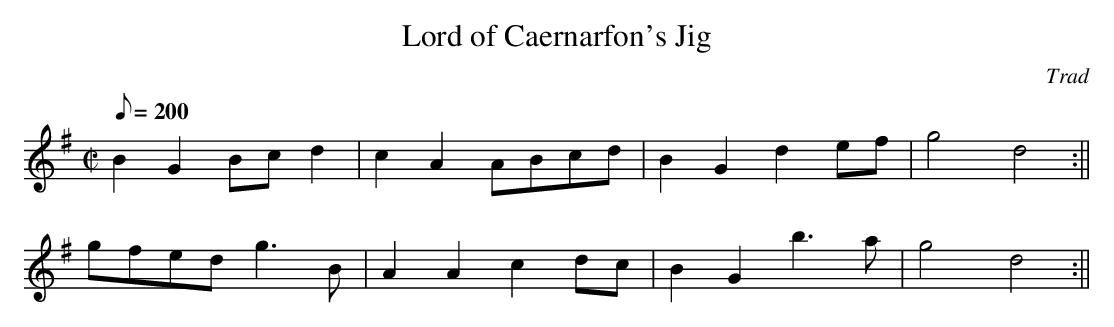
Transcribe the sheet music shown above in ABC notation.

X:1
T:Lord of Caernarfon's Jig
M:C|
L:1/8
Q:200
C:Trad
K:G
B2G2Bcd2|c2A2ABcd|B2G2d2ef|g4d4:||
gfed g3B|A2A2c2dc|B2G2b3a|g4d4:||
